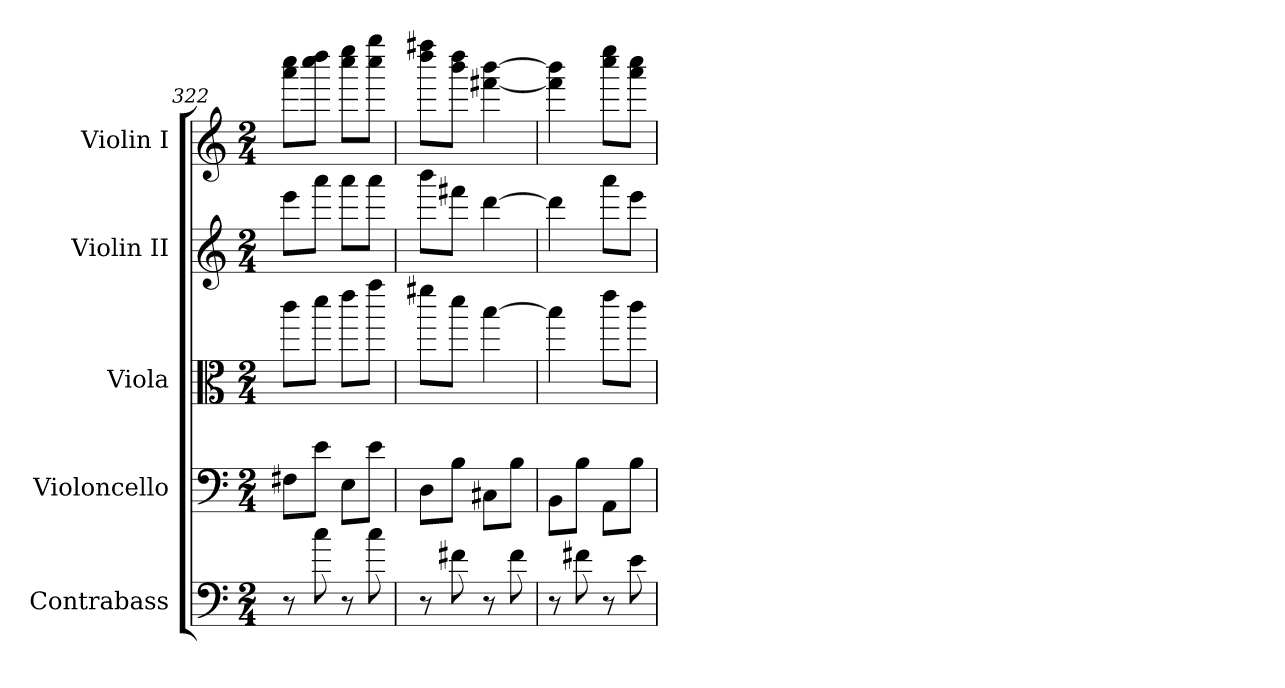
**kern	**kern	**kern	**kern	**kern
*part5	*part4	*part3	*part2	*part1
*staff5	*staff4	*staff3	*staff2	*staff1
*I"Contrabass	*I"Violoncello	*I"Viola	*I"Violin II	*I"Violin I
*I'Cb.	*I'Vc.	*I'Vla.	*I'Vln. II	*I'Vln. I
!!LO:LB:g=z
*clefF4	*clefF4	*clefC3	*clefG2	*clefG2
*ITrd7c12	*	*	*	*
*k[]	*k[]	*k[]	*k[]	*k[]
*M2/4	*M2/4	*M2/4	*M2/4	*M2/4
=322	=322	=322	=322	=322
8r	8F#X\L	8ccc\L	8eee\L	8aaa\ 8cccc\L
8c\	8e\J	8ddd\J	8aaa\J	8cccc\ 8dddd\J
8r	8E\L	8eee\L	8aaa\L	8cccc\ 8eeee\L
8c\	8e\J	8ggg\J	8aaa\J	8cccc\ 8gggg\J
=323	=323	=323	=323	=323
8r	8D\L	8fff#X\L	8bbb\L	8dddd\ 8ffff#X\L
8F#X\	8B\J	8ddd\J	8fff#X\J	8bbb\ 8dddd\J
8r	8C#X\L	[4bb\	[4ddd\	[4fff#X\ [4bbb\
8F#\	8B\J	.	.	.
=324	=324	=324	=324	=324
8r	8BB\L	4bb\]	4ddd\]	4fff#\] 4bbb\]
8F#X\	8B\J	.	.	.
8r	8AA\L	8eee\L	8aaa\L	8cccc\ 8eeee\L
8E\	8B\J	8ccc\J	8eee\J	8aaa\ 8cccc\J
=	=	=	=	=
*-	*-	*-	*-	*-
